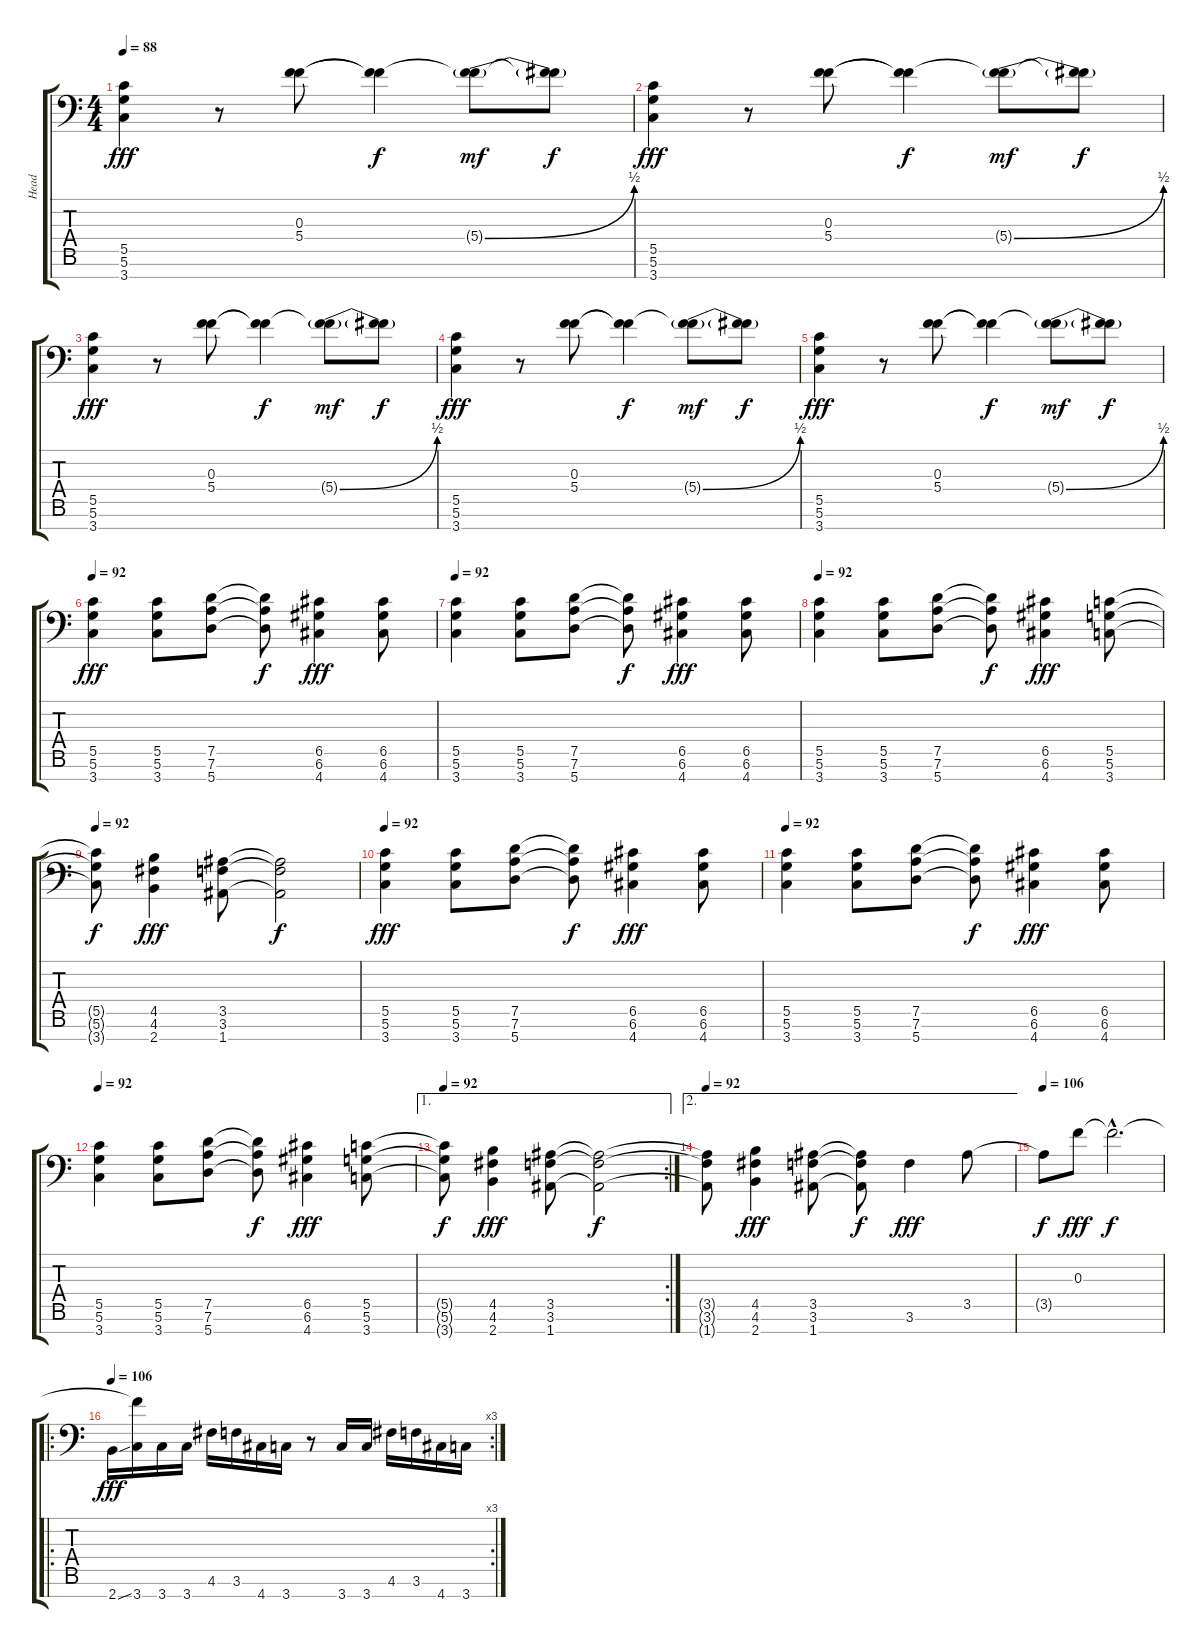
\track ("Head" "Head") {instrument distortionguitar}
\staff {score tabs}
\tuning (D4 A3 F3 C3 G2 D2 A1) {hide}
\ts (4 4)
\tempo 88
\clef f4
\ks c
(5.5 5.6 3.7).4{dy fff} r.8 (0.3 5.4).8 (0.3{t} 5.4{t}).4{dy f} (0.3{t} 5.4{be (bend 0 0 60 2) g}).8{dy mf} (0.3{t} 5.4{t}).8{dy f} |
(5.5 5.6 3.7).4{dy fff} r.8 (0.3 5.4).8 (0.3{t} 5.4{t}).4{dy f} (0.3{t} 5.4{be (bend 0 0 60 2) g}).8{dy mf} (0.3{t} 5.4{t}).8{dy f} |
(5.5 5.6 3.7).4{dy fff} r.8 (0.3 5.4).8 (0.3{t} 5.4{t}).4{dy f} (0.3{t} 5.4{be (bend 0 0 60 2) g}).8{dy mf} (0.3{t} 5.4{t}).8{dy f} |
(5.5 5.6 3.7).4{dy fff} r.8 (0.3 5.4).8 (0.3{t} 5.4{t}).4{dy f} (0.3{t} 5.4{be (bend 0 0 60 2) g}).8{dy mf} (0.3{t} 5.4{t}).8{dy f} |
(5.5 5.6 3.7).4{dy fff} r.8 (0.3 5.4).8 (0.3{t} 5.4{t}).4{dy f} (0.3{t} 5.4{be (bend 0 0 60 2) g}).8{dy mf} (0.3{t} 5.4{t}).8{dy f} |
\tempo 92
(5.5 5.6 3.7).4{dy fff} (5.5 5.6 3.7).8 (7.5 7.6 5.7).8 (7.5{t} 7.6{t} 5.7{t}).8{dy f} (6.5 6.6 4.7).4{dy fff} (6.5 6.6 4.7).8 |
\tempo 92
(5.5 5.6 3.7).4 (5.5 5.6 3.7).8 (7.5 7.6 5.7).8 (7.5{t} 7.6{t} 5.7{t}).8{dy f} (6.5 6.6 4.7).4{dy fff} (6.5 6.6 4.7).8 |
\tempo 92
(5.5 5.6 3.7).4 (5.5 5.6 3.7).8 (7.5 7.6 5.7).8 (7.5{t} 7.6{t} 5.7{t}).8{dy f} (6.5 6.6 4.7).4{dy fff} (5.5 5.6 3.7).8 |
\tempo 92
(5.5{t} 5.6{t} 3.7{t}).8{dy f} (4.5 4.6 2.7).4{dy fff} (3.5 3.6 1.7).8 (3.5{t} 3.6{t} 1.7{t}).2{dy f} |
\tempo 92
(5.5 5.6 3.7).4{dy fff} (5.5 5.6 3.7).8 (7.5 7.6 5.7).8 (7.5{t} 7.6{t} 5.7{t}).8{dy f} (6.5 6.6 4.7).4{dy fff} (6.5 6.6 4.7).8 |
\tempo 92
(5.5 5.6 3.7).4 (5.5 5.6 3.7).8 (7.5 7.6 5.7).8 (7.5{t} 7.6{t} 5.7{t}).8{dy f} (6.5 6.6 4.7).4{dy fff} (6.5 6.6 4.7).8 |
\tempo 92
(5.5 5.6 3.7).4 (5.5 5.6 3.7).8 (7.5 7.6 5.7).8 (7.5{t} 7.6{t} 5.7{t}).8{dy f} (6.5 6.6 4.7).4{dy fff} (5.5 5.6 3.7).8 |
\ae 1
\rc 2
\tempo 92
(5.5{t} 5.6{t} 3.7{t}).8{dy f} (4.5 4.6 2.7).4{dy fff} (3.5 3.6 1.7).8 (3.5{t} 3.6{t} 1.7{t}).2{dy f} |
\ae 2
\tempo 92
(3.5{t} 3.6{t} 1.7{t}).8 (4.5 4.6 2.7).4{dy fff} (3.5 3.6 1.7).8 (3.5{t} 3.6{t} 1.7{t}).8{dy f} 3.6.4{dy fff} 3.5.8 |
\tempo 106
3.5{t}.8{dy f} 0.3.8{dy fff} 0.3{hac t}.2{d dy f} |
\ro
\rc 3
\tempo 106
2.7{ss}.16{dy fff} (0.3{t} 3.7).16 3.7.16 3.7.16 4.6.16 3.6.16 4.7.16 3.7.16 r.8 3.7.16 3.7.16 4.6.16 3.6.16 4.7.16 3.7.16
